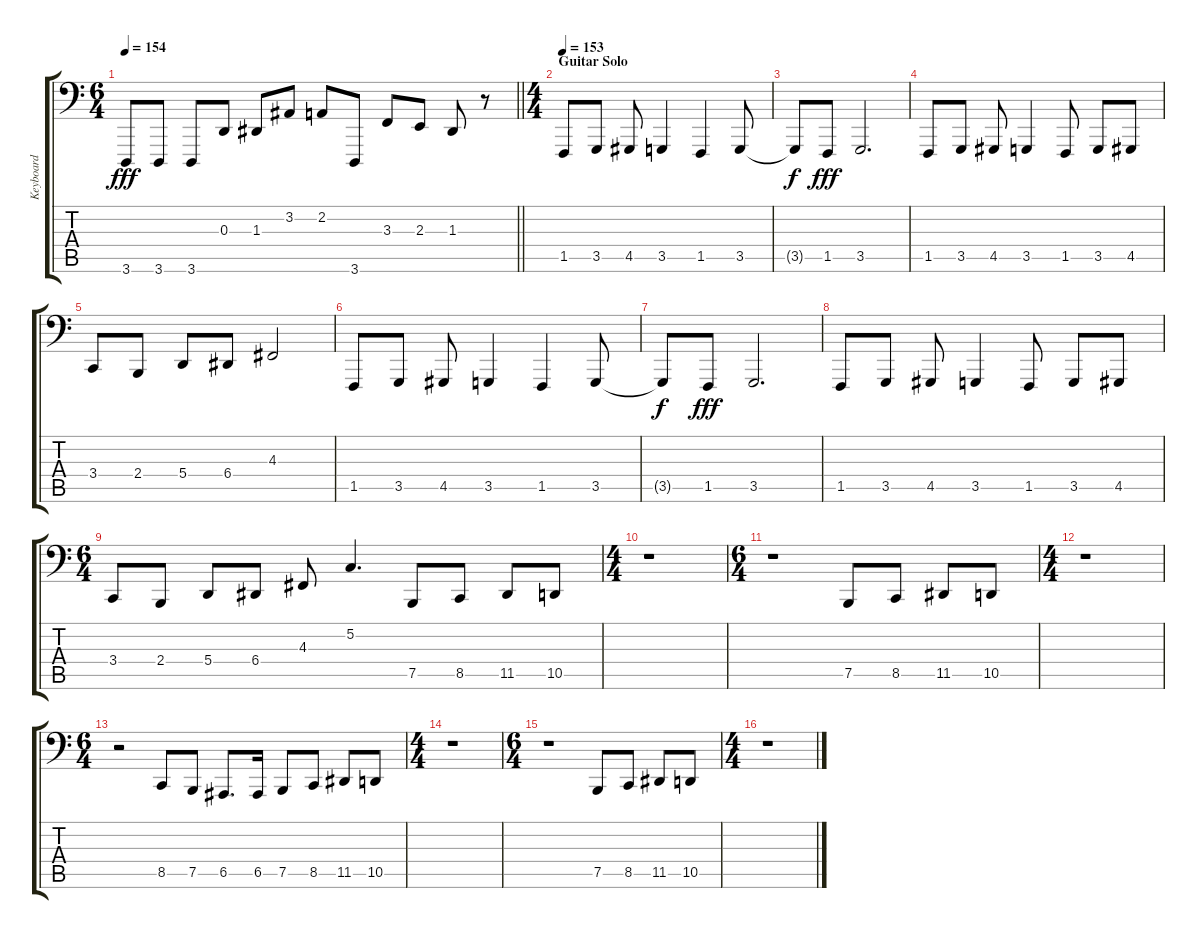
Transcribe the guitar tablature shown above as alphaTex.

\track ("Keyboard" "Keyboard") {instrument lead1square}
\staff {score tabs}
\tuning (C3 G2 D2 A1 E1 B0) {hide}
\ts (6 4)
\tempo 154
\clef f4
\barLineRight lightlight
\ks c
3.6.8{dy fff} 3.6.8 3.6.8 0.3.8 1.3.8 3.2.8 2.2.8 3.6.8 3.3.8 2.3.8 1.3.8 r.8 |
\ts (4 4)
\section ("" "Guitar Solo")
\tempo 153
1.5.8 3.5.8 4.5.8 3.5.4 1.5.4 3.5.8 |
3.5{t}.8{dy f} 1.5.8{dy fff} 3.5.2{d} |
1.5.8 3.5.8 4.5.8 3.5.4 1.5.8 3.5.8 4.5.8 |
3.4.8 2.4.8 5.4.8 6.4.8 4.3.2 |
1.5.8 3.5.8 4.5.8 3.5.4 1.5.4 3.5.8 |
3.5{t}.8{dy f} 1.5.8{dy fff} 3.5.2{d} |
1.5.8 3.5.8 4.5.8 3.5.4 1.5.8 3.5.8 4.5.8 |
\ts (6 4)
3.4.8 2.4.8 5.4.8 6.4.8 4.3.8 5.2.4{d} 7.5.8 8.5.8 11.5.8 10.5.8 |
\ts (4 4)
r.1 |
\ts (6 4)
r.1 7.5.8 8.5.8 11.5.8 10.5.8 |
\ts (4 4)
r.1 |
\ts (6 4)
r.2 8.5.8 7.5.8 6.5.8{d} 6.5.16 7.5.8 8.5.8 11.5.8 10.5.8 |
\ts (4 4)
r.1 |
\ts (6 4)
r.1 7.5.8 8.5.8 11.5.8 10.5.8 |
\ts (4 4)
r.1
